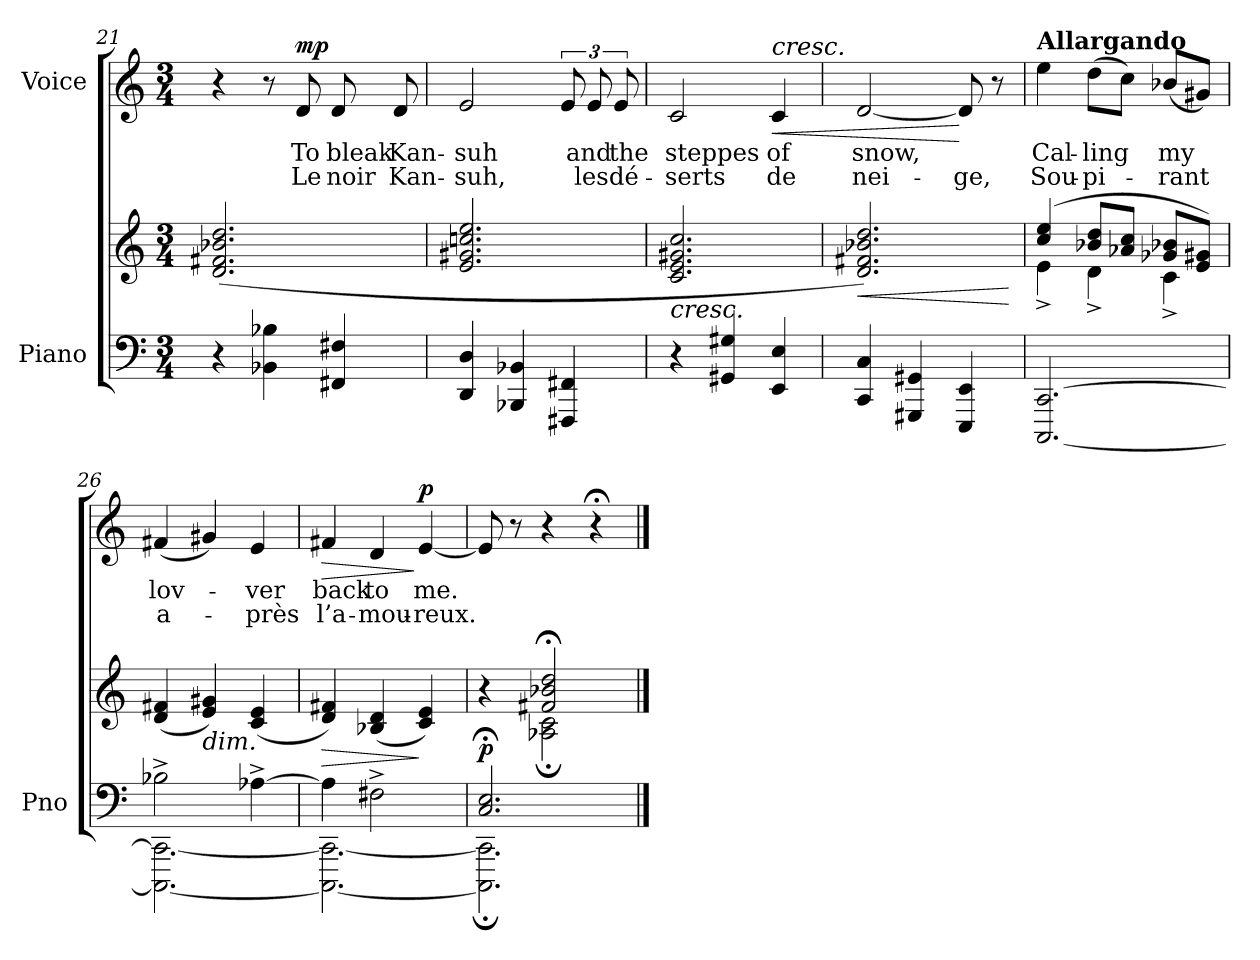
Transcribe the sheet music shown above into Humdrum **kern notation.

**kern	**kern	**dynam	**kern	**text	**text	**dynam
*part2	*part2	*part2	*part1	*part1	*part1	*part1
*staff3	*staff2	*staff2/3	*staff1	*staff1	*staff1	*staff1
*I"Piano	*	*	*I"Voice	*	*	*
*I'Pno	*	*	*	*	*	*
!!LO:LB:g=z
*clefF4	*clefG2	*	*clefG2	*	*	*
*k[]	*k[]	*	*k[]	*	*	*
*M3/4	*M3/4	*	*M3/4	*	*	*
=21	=21	=21	=21	=21	=21	=21
!	!	!LO:DY:b	!	!	!	!
!	!	!LO:DY:n=1:b	!	!	!	!
4r	(2.d/ 2.f#X/ 2.b-X/ 2.dd/	other-dynamics p	4r	.	.	.
4BB-X\ 4B-X\	.	.	8r	.	.	.
!	!	!	!	!LO:LY:b	!LO:LY:b	!LO:DY:a
.	.	.	8d/	To	Le	mp
!	!	!	!	!LO:LY:b	!LO:LY:b	!
4FF#X/ 4F#X/	.	.	8d/	bleak	noir	.
!	!	!	!	!LO:LY:b	!LO:LY:b	!
.	.	.	8d/	Kan-	Kan-	.
=22	=22	=22	=22	=22	=22	=22
!	!	!	!	!LO:LY:b	!LO:LY:b	!
4DD/ 4D/	2.e/ 2.g#X/ 2.ccn/ 2.ee/	.	2e/	-suh	-suh,	.
4BBB-X/ 4BB-X/	.	.	.	.	.	.
4FFF#X/ 4FF#X/	.	.	12e/	.	.	.
!	!	!	!	!LO:LY:b	!LO:LY:b	!
.	.	.	12e/	and	les	.
!	!	!	!	!LO:LY:b	!LO:LY:b	!
.	.	.	12e/	the	dé-	.
=23	=23	=23	=23	=23	=23	=23
!	!LO:TX:b:i:t=cresc.	!	!	!	!	!
!	!	!	!	!LO:LY:b	!LO:LY:b	!
4r	2.c/ 2.e/ 2.g#X/ 2.cc/	.	2c/	steppes	-serts	.
4GG#X/ 4G#X/	.	.	.	.	.	.
!	!	!	!LO:TX:a:i:t=cresc.	!	!	!
!	!	!	!	!LO:LY:b	!LO:LY:b	!LO:HP:b
4EE/ 4E/	.	.	4c/	of	de	<
=24	=24	=24	=24	=24	=24	=24
!	!	!LO:HP:b	!	!LO:LY:b	!LO:LY:b	!
4CC/ 4C/	2.d/ 2.f#X/ 2.b-X/ 2.dd/)	<	[2d/	snow,	nei-	.
4GGG#X/ 4GG#X/	.	.	.	.	.	.
!	!	!	!	!	!LO:LY:b	!
4EEE/ 4EE/	.	.	8d/]	.	-ge,	[
.	.	.	8r	.	.	.
.	.	[	.	.	.	.
!!LO:LB:g=z
=25	=25	=25	=25	=25	=25	=25
*	*^	*	*	*	*	*
!	!	!	!	!LO:TX:a:B:t=Allargando	!	!	!
!	!	!	!LO:DY:b=2	!	!LO:LY:b	!LO:LY:b	!
!	!	!	!LO:DY:n=1:b=2	!	!	!	!
!	!	!	!LO:DY:n=2:b	!	!	!	!
!	!	!	!LO:DY:n=3:b	!	!	!	!LO:DY:a
!	!	!	!	!	!	!	!LO:DY:n=1:a
[2.CCC/ [2.CC/	(4cc/ 4ee/	4e^\	f other-dynamics sf other-dynamics	4ee\	Cal-	Sou-	f other-dynamics
!	!	!	!	!	!LO:LY:b	!LO:LY:b	!
.	8b-X/ 8dd/L	4d^\	.	(8dd\L	-ling	-pi-	.
.	8a-X/ 8cc/J	.	.	8cc\J)	.	.	.
!	!	!	!	!	!LO:LY:b	!LO:LY:b	!
.	8g-X/ 8b-X/L	4c^\	.	(8b-X/L	my	-rant	.
.	8e/ 8g#X/J)	.	.	8g#X/J)	.	.	.
*	*v	*v	*	*	*	*	*
=26	=26	=26	=26	=26	=26	=26
*^	*	*	*	*	*	*
!	!	!	!	!	!LO:LY:b	!LO:LY:b	!
2B-X^\	2.CCC\_ 2.CC\_	(4d/ 4f#X/	.	(4f#X/	lov-	a-	.
!	!	!LO:TX:b:i:t=dim.	!	!	!	!	!
.	.	4e/ 4g#X/)	.	4g#X/)	.	.	.
!	!	!	!	!	!LO:LY:b	!LO:LY:b	!
[4A-X^\	.	(4c/ 4e/	.	4e/	-ver	-près	.
=27	=27	=27	=27	=27	=27	=27	=27
!	!	!	!LO:HP:b	!	!LO:LY:b	!LO:LY:b	!LO:HP:b
4A-\]	2.CCC\_ 2.CC\_	4d/ 4f#X/)	>	4f#X/	back	l’a-	>
!	!	!	!	!	!LO:LY:b	!LO:LY:b	!
2F#X^\	.	(4B-X/ 4d/	.	4d/	to	-mou-	.
!	!	!	!	!	!LO:LY:b	!LO:LY:b	!LO:DY:n=1:a
.	.	4c/ 4e/)	]	[4e/	me.	-reux.	] p
=28	=28	=28	=28	=28	=28	=28	=28
*	*	*^	*	*	*	*	*
!	!	!	!	!LO:DY:a=2	!	!	!	!
2.C/;< 2.E/;<	2.CCC\]; 2.CC\];	4r	4ryy	p	8e/]	.	.	.
.	.	.	.	.	8r	.	.	.
!	!	!	!	!LO:DY:b	!	!	!	!
!	!	!	!	!LO:DY:n=1:b	!	!	!	!
.	.	2f#X/;< 2b-X/;< 2dd/;<	2A-X\; 2c\;	pp other-dynamics	4r	.	.	.
.	.	.	.	.	4r;<	.	.	.
*v	*v	*	*	*	*	*	*	*
*	*v	*v	*	*	*	*	*
==	==	==	==	==	==	==
*-	*-	*-	*-	*-	*-	*-
